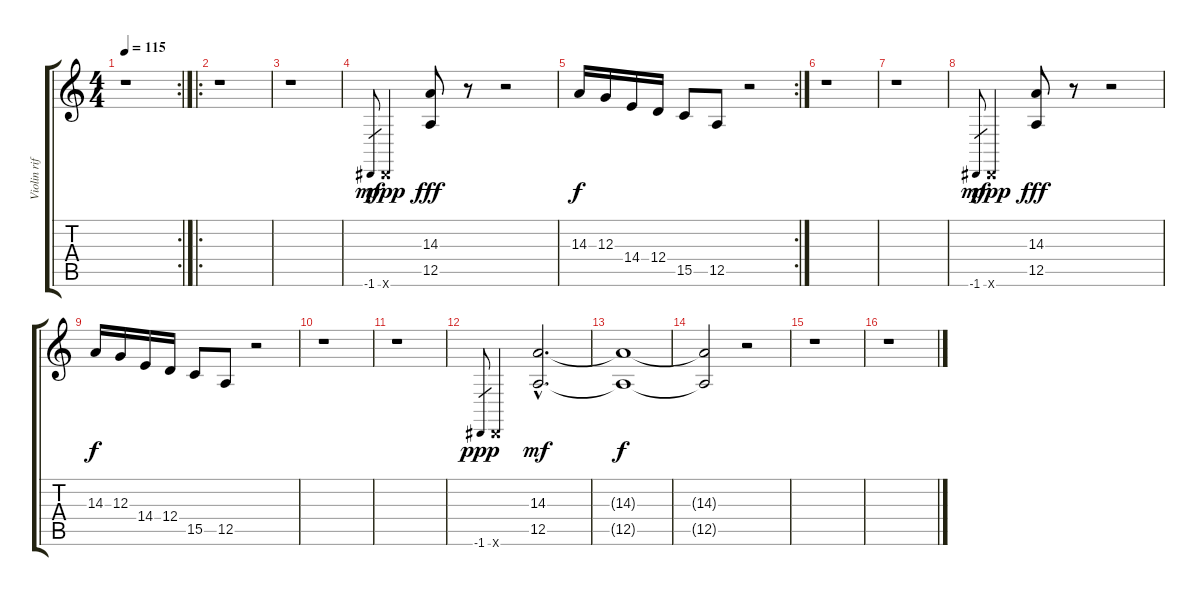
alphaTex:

\track ("Violin riff" "Violin rif") {instrument violin}
\staff {score tabs}
\tuning (E4 B3 G3 D3 A2 E2) {hide}
\rc 2
\ts (4 4)
\tempo 115
\clef g2
\ks c
r.1{dy f} |
\ro
r.1 |
r.1 |
-1.6.8{gr dy mf} -1.6{x}.4{dy ppp} (14.3 12.5).8{dy fff} r.8 r.2 |
\rc 2
14.3.16{dy f} 12.3.16 14.4.16 12.4.16 15.5.8 12.5.8 r.2 |
r.1 |
r.1 |
-1.6.8{gr dy mf} -1.6{x}.4{dy ppp} (14.3 12.5).8{dy fff} r.8 r.2 |
14.3.16{dy f} 12.3.16 14.4.16 12.4.16 15.5.8 12.5.8 r.2 |
r.1 |
r.1 |
-1.6.8{gr dy ppp} -1.6{x}.4 (14.3{hac} 12.5{hac}).2{d dy mf} |
(14.3{t} 12.5{t}).1{dy f} |
(14.3{t} 12.5{t}).2 r.2 |
r.1 |
r.1
